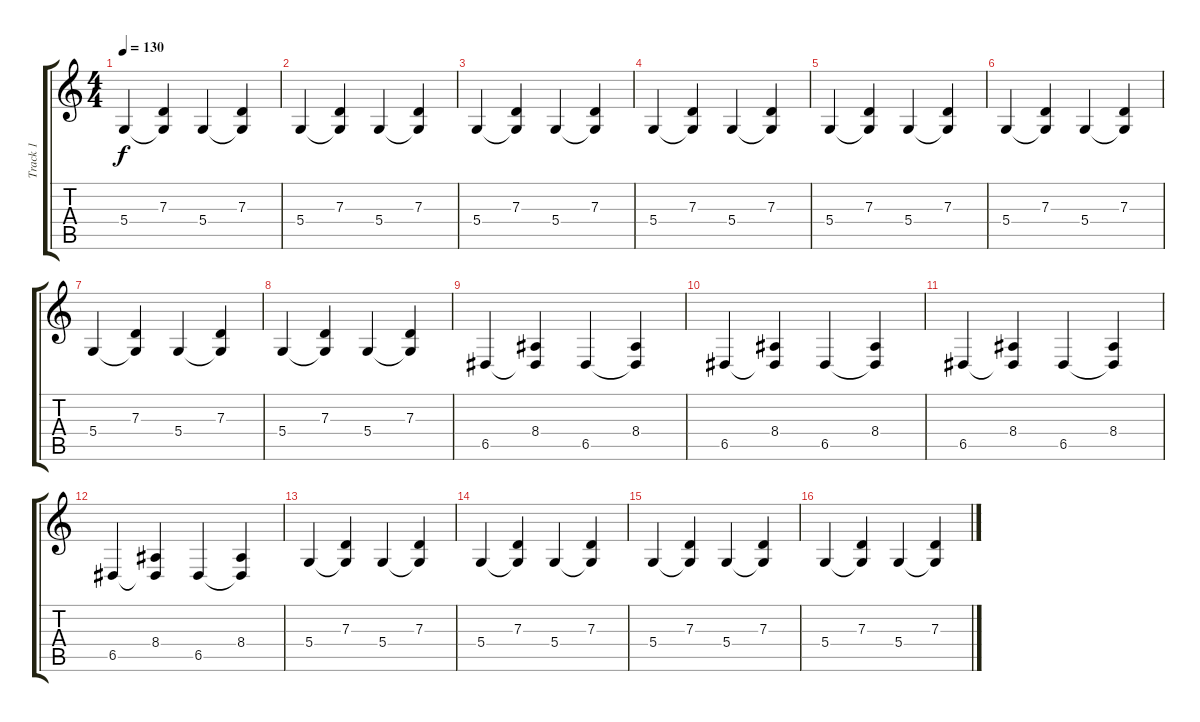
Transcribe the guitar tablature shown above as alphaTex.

\track ("Track 1" "Track 1") {instrument acousticgrandpiano}
\staff {score tabs}
\tuning (E4 B3 G3 D3 A2 E2) {hide}
\ts (4 4)
\tempo 130
\clef g2
\ks c
5.4.4{dy f instrument acousticgrandpiano} (7.3 5.4{t}).4 5.4.4 (7.3 5.4{t}).4 |
5.4.4 (7.3 5.4{t}).4 5.4.4 (7.3 5.4{t}).4 |
5.4.4 (7.3 5.4{t}).4 5.4.4 (7.3 5.4{t}).4 |
5.4.4 (7.3 5.4{t}).4 5.4.4 (7.3 5.4{t}).4 |
5.4.4 (7.3 5.4{t}).4 5.4.4 (7.3 5.4{t}).4 |
5.4.4 (7.3 5.4{t}).4 5.4.4 (7.3 5.4{t}).4 |
5.4.4 (7.3 5.4{t}).4 5.4.4 (7.3 5.4{t}).4 |
5.4.4 (7.3 5.4{t}).4 5.4.4 (7.3 5.4{t}).4 |
6.5.4 (8.4 6.5{t}).4 6.5.4 (8.4 6.5{t}).4 |
6.5.4 (8.4 6.5{t}).4 6.5.4 (8.4 6.5{t}).4 |
6.5.4 (8.4 6.5{t}).4 6.5.4 (8.4 6.5{t}).4 |
6.5.4 (8.4 6.5{t}).4 6.5.4 (8.4 6.5{t}).4 |
5.4.4 (7.3 5.4{t}).4 5.4.4 (7.3 5.4{t}).4 |
5.4.4 (7.3 5.4{t}).4 5.4.4 (7.3 5.4{t}).4 |
5.4.4 (7.3 5.4{t}).4 5.4.4 (7.3 5.4{t}).4 |
5.4.4 (7.3 5.4{t}).4 5.4.4 (7.3 5.4{t}).4
